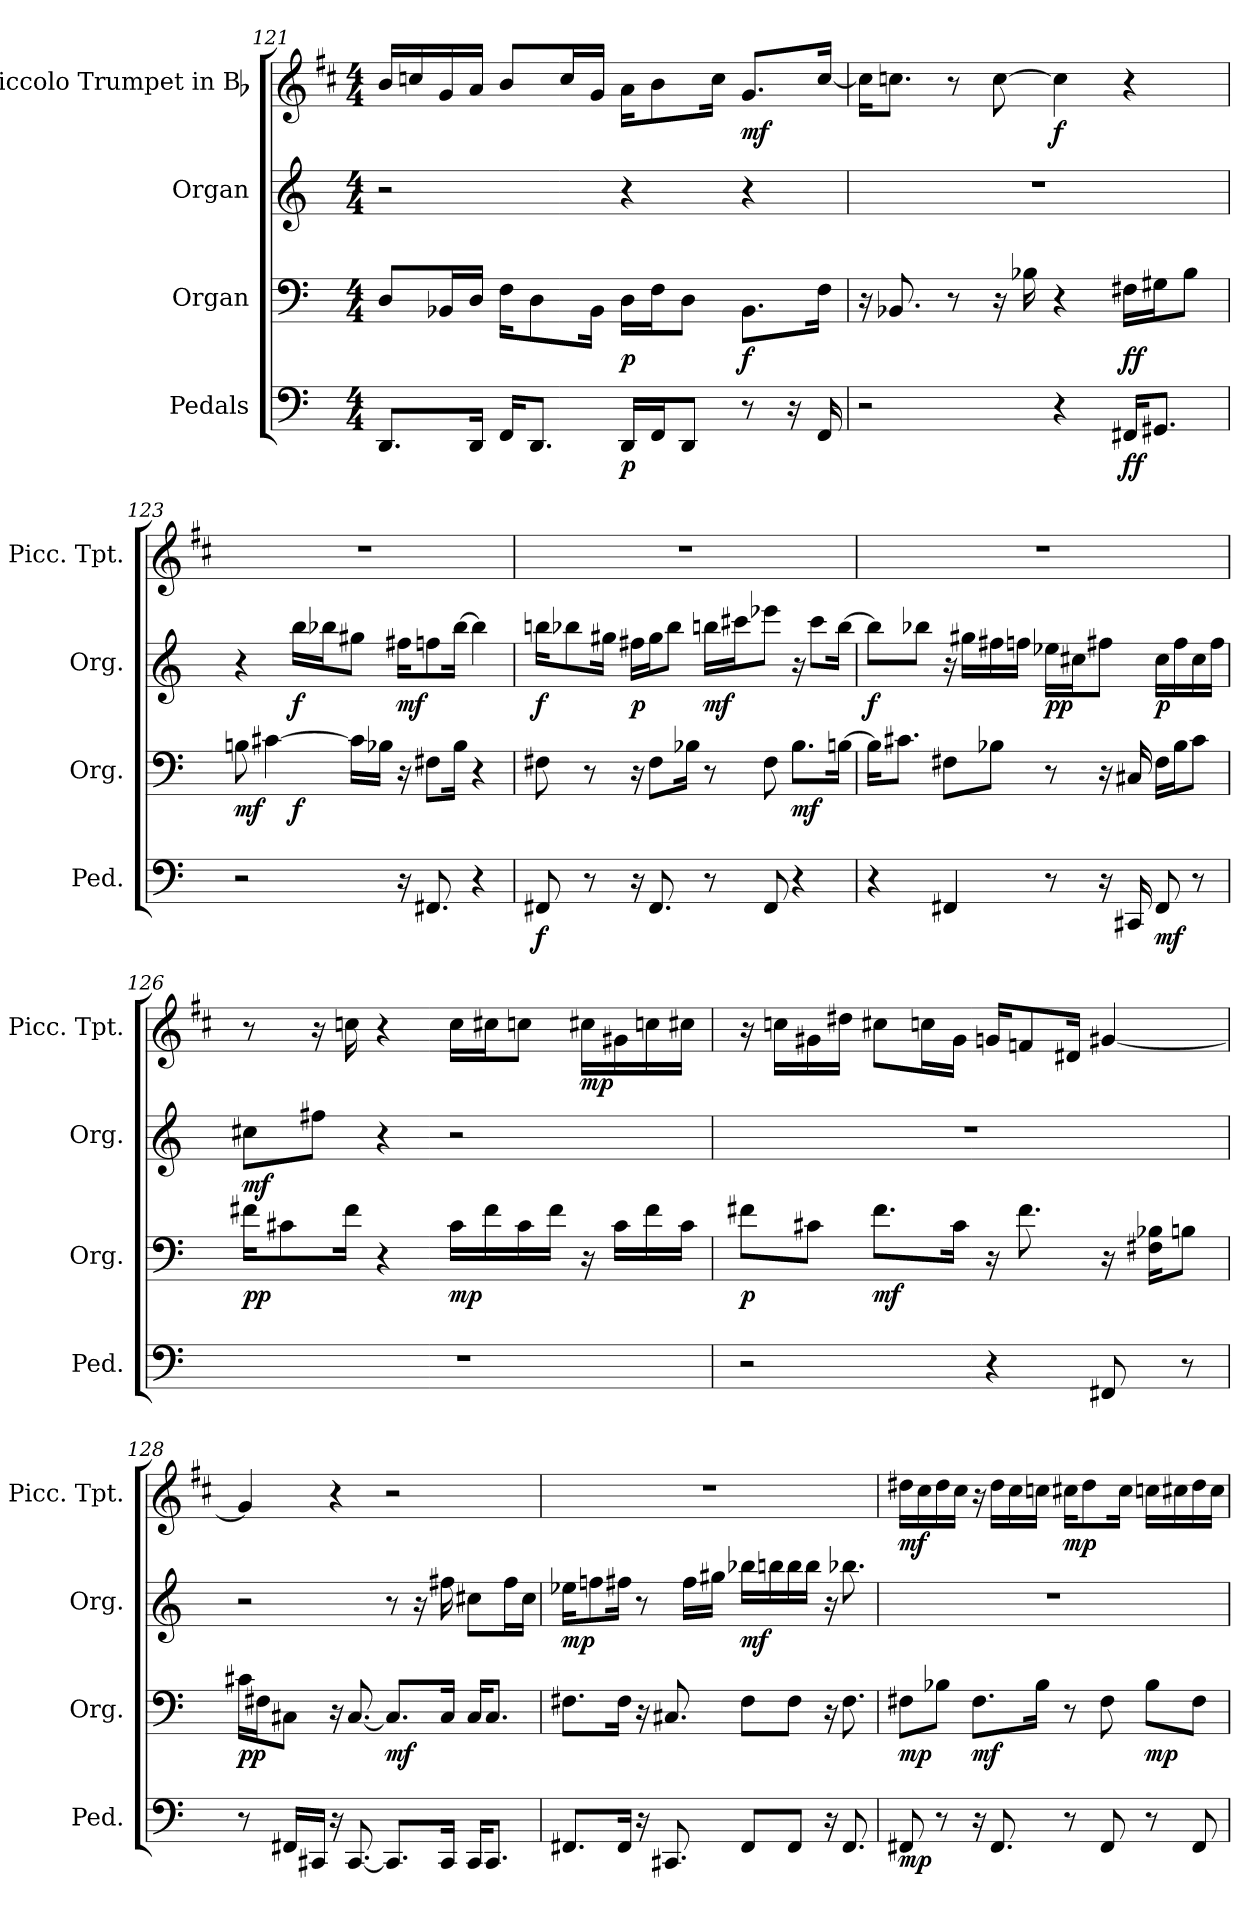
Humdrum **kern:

**kern	**dynam	**kern	**dynam	**kern	**dynam	**kern	**dynam
*part4	*part4	*part3	*part3	*part2	*part2	*part1	*part1
*staff4	*staff4	*staff3	*staff3	*staff2	*staff2	*staff1	*staff1
*I"Pedals	*	*I"Organ	*	*I"Organ	*	*I"Piccolo Trumpet in Bb	*
*I'Ped.	*	*I'Org.	*	*I'Org.	*	*I'Picc. Tpt.	*
!!LO:PB:g=z
*clefF4	*	*clefF4	*	*clefG2	*	*clefG2	*
*	*	*	*	*	*	*ITrd-6c-10	*
*k[]	*	*k[]	*	*k[]	*	*k[]	*
*C:	*	*C:	*	*C:	*	*C:	*
*M4/4	*	*M4/4	*	*M4/4	*	*M4/4	*
=121	=121	=121	=121	=121	=121	=121	=121
8.DDi/L	.	8Di/L	.	2r	.	16aai/LL	.
.	.	.	.	.	.	16bb-Xi/	.
.	.	16BB-Xi/L	.	.	.	16ffi/	.
16DDi/Jk	.	16Di/JJ	.	.	.	16ggi/JJ	.
16FFi/KL	.	16Fi\KL	.	.	.	8aai/L	.
8.DDi/J	.	8Di\	.	.	.	.	.
.	.	.	.	.	.	16bb-i/L	.
.	.	16BB-i\Jk	.	.	.	16ffi/JJ	.
16DDi/LL	p	16Di\LL	p	4r	.	16ggi\KL	.
16FFi/J	.	16Fi\J	.	.	.	8aai\	.
8DDi/J	.	8Di\J	.	.	.	.	.
.	.	.	.	.	.	16bb-i\Jk	.
8r	.	8.BB-i\L	f	4r	.	8.ffi/L	mf
16r	.	.	.	.	.	.	.
16FFi/	.	16Fi\Jk	.	.	.	[16bb-i/Jk	.
=122	=122	=122	=122	=122	=122	=122	=122
2r	.	16r	.	1r	.	16bb-i\KL]	.
.	.	8.BB-Xi/	.	.	.	8.bb-Xi\J	.
.	.	8r	.	.	.	8r	.
.	.	16r	.	.	.	[8bb-i\	.
.	.	16B-Xi\	.	.	.	.	.
4r	.	4r	.	.	.	4bb-i\]	f
16FF#Xi/KL	ff	16F#Xi\LL	ff	.	.	4r	.
8.GG#Xi/J	.	16G#Xi\J	.	.	.	.	.
.	.	8B-i\J	.	.	.	.	.
=123	=123	=123	=123	=123	=123	=123	=123
*	*	*^	*	*	*	*	*
2r	.	8Bni\	4ryy	mf	4r	.	1r	.
.	.	[4c#Xi\	.	.	.	.	.	.
.	.	.	2.ryy	f	16bbi\LL	f	.	.
.	.	.	.	.	16bb-Xi\J	.	.	.
.	.	16c#i\LL]	.	.	8gg#Xi\J	.	.	.
.	.	16B-Xi\JJ	.	.	.	.	.	.
16r	.	16r	.	.	16ff#Xi\KL	mf	.	.
8.FF#Xi/	.	8F#Xi\L	.	.	8ffni\	.	.	.
.	.	16B-i\Jk	.	.	[16bb-i\Jk	.	.	.
4r	.	4r	.	.	4bb-i\]	.	.	.
*	*	*v	*v	*	*	*	*	*
!!LO:LB:g=z
=124	=124	=124	=124	=124	=124	=124	=124
8FF#Xi/	f	8F#Xi\	.	16bbni\KL	f	1r	.
.	.	.	.	8bb-Xi\	.	.	.
8r	.	8r	.	.	.	.	.
.	.	.	.	16gg#Xi\Jk	.	.	.
16r	.	16r	.	16ff#Xi\LL	p	.	.
8.FF#i/	.	8F#i\L	.	16gg#i\J	.	.	.
.	.	.	.	8bb-i\J	.	.	.
.	.	16B-Xi\Jk	.	.	.	.	.
8r	.	8r	.	16bbni\LL	mf	.	.
.	.	.	.	16ccc#Xi\J	.	.	.
8FF#i/	.	8F#i\	.	8eee-Xi\J	.	.	.
4r	.	8.B-i\L	mf	16r	.	.	.
.	.	.	.	8ccc#i\L	.	.	.
.	.	[16Bni\Jk	.	[16bbi\Jk	.	.	.
=125	=125	=125	=125	=125	=125	=125	=125
4r	.	16Bi\KL]	.	8bbi\L]	f	1r	.
.	.	8.c#Xi\J	.	.	.	.	.
.	.	.	.	8bb-Xi\J	.	.	.
4FF#Xi/	.	8F#Xi\L	.	16r	.	.	.
.	.	.	.	16gg#Xi\LL	.	.	.
.	.	8B-Xi\J	.	16ff#Xi\	.	.	.
.	.	.	.	16ffni\JJ	.	.	.
8r	.	8r	.	16ee-Xi\LL	pp	.	.
.	.	.	.	16cc#Xi\J	.	.	.
16r	.	16r	.	8ff#Xi\J	.	.	.
16CC#Xi/	.	16C#Xi/	.	.	.	.	.
8FF#i/	mf	16F#i\LL	.	16cc#i\LL	p	.	.
.	.	16B-i\J	.	16ff#i\	.	.	.
8r	.	8c#i\J	.	16cc#i\	.	.	.
.	.	.	.	16ff#i\JJ	.	.	.
!!LO:LB:g=z
=126	=126	=126	=126	=126	=126	=126	=126
1r	.	16f#Xi\KL	pp	8cc#Xi\L	mf	8r	.
.	.	8c#Xi\	.	.	.	.	.
.	.	.	.	8ff#Xi\J	.	16r	.
.	.	16f#i\Jk	.	.	.	16bb-Xi\	.
.	.	4r	.	4r	.	4r	.
.	.	16c#i\LL	mp	2r	.	16bb-i\LL	.
.	.	16f#i\	.	.	.	16bbni\J	.
.	.	16c#i\	.	.	.	8bb-Xi\J	.
.	.	16f#i\JJ	.	.	.	.	.
.	.	16r	.	.	.	16bbni\LL	mp
.	.	16c#i\LL	.	.	.	16ff#Xi\	.
.	.	16f#i\	.	.	.	16bb-Xi\	.
.	.	16c#i\JJ	.	.	.	16bbni\JJ	.
=127	=127	=127	=127	=127	=127	=127	=127
2r	.	8f#Xi\L	p	1r	.	16r	.
.	.	.	.	.	.	16bb-Xi\LL	.
.	.	8c#Xi\J	.	.	.	16ff#Xi\	.
.	.	.	.	.	.	16ccc#Xi\JJ	.
.	.	8.f#i\L	mf	.	.	8bbni\L	.
.	.	.	.	.	.	16bb-Xi\L	.
.	.	16c#i\Jk	.	.	.	16ff#i\JJ	.
4r	.	16r	.	.	.	16ffni/KL	.
.	.	8.f#i\	.	.	.	8ee-Xi/	.
.	.	.	.	.	.	16cc#Xi/Jk	.
8FF#Xi/	.	16r	.	.	.	[4ff#Xi/	.
.	.	16F#Xi\ 16B-XiKL	.	.	.	.	.
8r	.	8Bni\J	.	.	.	.	.
!!LO:PB:g=z
=128	=128	=128	=128	=128	=128	=128	=128
8r	.	16c#Xi\LL	pp	2r	.	4ff#i/]	.
.	.	16F#Xi\J	.	.	.	.	.
16FF#Xi/LL	.	8C#Xi\J	.	.	.	.	.
16CC#Xi/JJ	.	.	.	.	.	.	.
16r	.	16r	.	.	.	4r	.
[8.CC#i/	.	[8.C#i/	.	.	.	.	.
8.CC#i/L]	.	8.C#i/L]	mf	8r	.	2r	.
.	.	.	.	16r	.	.	.
16CC#i/Jk	.	16C#i/Jk	.	16ff#Xi\	.	.	.
16CC#i/KL	.	16C#i/KL	.	8cc#Xi\L	.	.	.
8.CC#i/J	.	8.C#i/J	.	.	.	.	.
.	.	.	.	16ff#i\L	.	.	.
.	.	.	.	16cc#i\JJ	.	.	.
=129	=129	=129	=129	=129	=129	=129	=129
8.FF#Xi/L	.	8.F#Xi\L	.	16ee-Xi\KL	mp	1r	.
.	.	.	.	8ffni\	.	.	.
16FF#i/Jk	.	16F#i\Jk	.	16ff#Xi\Jk	.	.	.
16r	.	16r	.	8r	.	.	.
8.CC#Xi/	.	8.C#Xi/	.	.	.	.	.
.	.	.	.	16ff#i\LL	.	.	.
.	.	.	.	16gg#Xi\JJ	.	.	.
8FF#i/L	.	8F#i\L	.	16bb-Xi\LL	mf	.	.
.	.	.	.	16bbni\	.	.	.
8FF#i/J	.	8F#i\J	.	16bbi\	.	.	.
.	.	.	.	16bbi\JJ	.	.	.
16r	.	16r	.	16r	.	.	.
8.FF#i/	.	8.F#i\	.	8.bb-Xi\	.	.	.
!!LO:LB:g=z
=130	=130	=130	=130	=130	=130	=130	=130
8FF#Xi/	mp	8F#Xi\L	mp	1r	.	16ccc#Xi\LL	mf
.	.	.	.	.	.	16bbi\	.
8r	.	8B-Xi\J	.	.	.	16ccc#i\	.
.	.	.	.	.	.	16bbi\JJ	.
16r	.	8.F#i\L	mf	.	.	16r	.
8.FF#i/	.	.	.	.	.	16ccc#i\LL	.
.	.	.	.	.	.	16bbi\	.
.	.	16B-i\Jk	.	.	.	16bb-Xi\JJ	.
8r	.	8r	.	.	.	16bbni\KL	mp
.	.	.	.	.	.	8ccc#i\	.
8FF#i/	.	8F#i\	.	.	.	.	.
.	.	.	.	.	.	16bbi\Jk	.
8r	.	8B-i\L	mp	.	.	16bb-Xi\LL	.
.	.	.	.	.	.	16bbni\	.
8FF#i/	.	8F#i\J	.	.	.	16ccc#i\	.
.	.	.	.	.	.	16bbi\JJ	.
=	=	=	=	=	=	=	=
*-	*-	*-	*-	*-	*-	*-	*-
